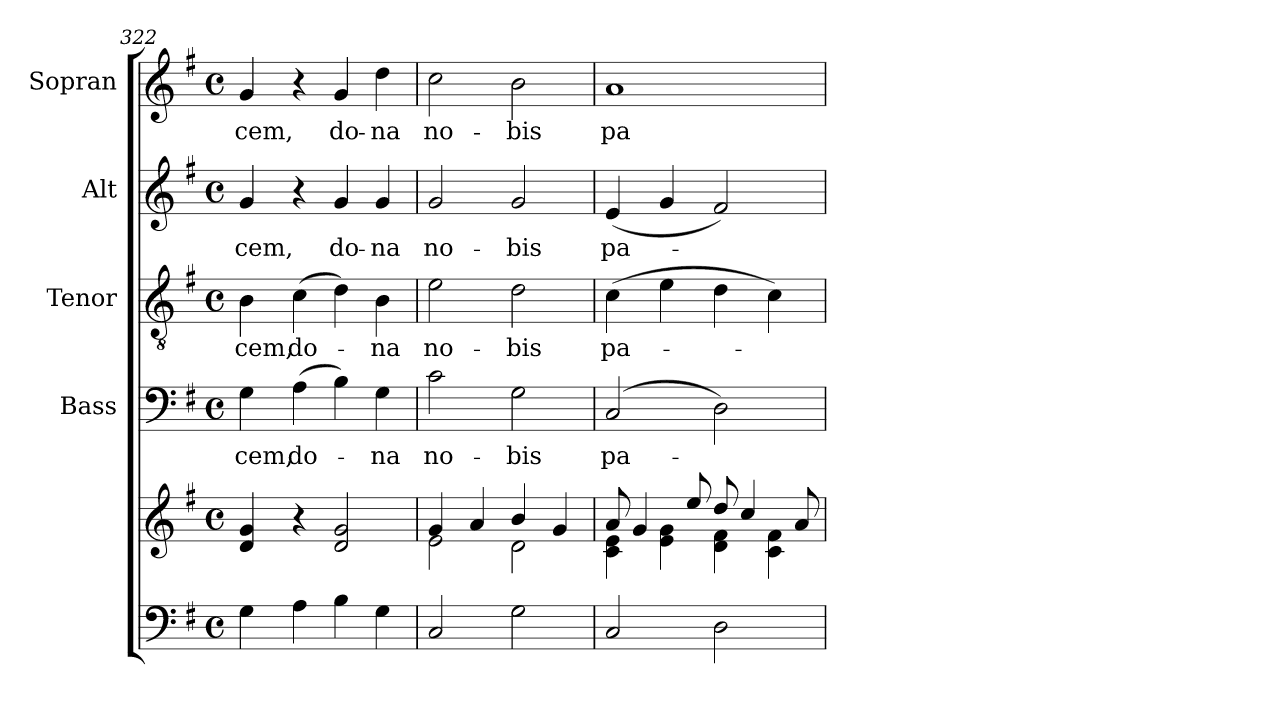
**kern	**kern	**kern	**text	**kern	**text	**kern	**text	**kern	**text
*part5	*part5	*part4	*part4	*part3	*part3	*part2	*part2	*part1	*part1
*staff6	*staff5	*staff4	*staff4	*staff3	*staff3	*staff2	*staff2	*staff1	*staff1
*	*	*I"Bass	*	*I"Tenor	*	*I"Alt	*	*I"Sopran	*
*	*	*I'B.	*	*I'T.	*	*I'A.	*	*I'S.	*
*clefF4	*clefG2	*clefF4	*	*clefGv2	*	*clefG2	*	*clefG2	*
*k[f#]	*k[f#]	*k[f#]	*	*k[f#]	*	*k[f#]	*	*k[f#]	*
*G:	*G:	*G:	*	*G:	*	*G:	*	*G:	*
*M4/4	*M4/4	*M4/4	*	*M4/4	*	*M4/4	*	*M4/4	*
*met(c)	*met(c)	*met(c)	*	*met(c)	*	*met(c)	*	*met(c)	*
=322	=322	=322	=322	=322	=322	=322	=322	=322	=322
!	!	!	!LO:LY:b	!	!LO:LY:b	!	!LO:LY:b	!	!LO:LY:b
4G\	4d/ 4g/	4G\	-cem,	4B\	-cem,	4g/	-cem,	4g/	-cem,
!	!	!	!LO:LY:b	!	!LO:LY:b	!	!	!	!
4A\	4r	(>4A\	do-	(>4c\	do-	4r	.	4r	.
!	!	!	!	!	!	!	!LO:LY:b	!	!LO:LY:b
4B\	2d/ 2g/	4B\)	.	4d\)	.	4g/	do-	4g/	do-
!	!	!	!LO:LY:b	!	!LO:LY:b	!	!LO:LY:b	!	!LO:LY:b
4G\	.	4G\	-na	4B\	-na	4g/	-na	4dd\	-na
=323	=323	=323	=323	=323	=323	=323	=323	=323	=323
*	*^	*	*	*	*	*	*	*	*
!	!	!	!	!LO:LY:b	!	!LO:LY:b	!	!LO:LY:b	!	!LO:LY:b
2C/	4g/	2e\	2c\	no-	2e\	no-	2g/	no-	2cc\	no-
.	4a/	.	.	.	.	.	.	.	.	.
!	!	!	!	!LO:LY:b	!	!LO:LY:b	!	!LO:LY:b	!	!LO:LY:b
2G\	4b/	2d\	2G\	-bis	2d\	-bis	2g/	-bis	2b\	-bis
.	4g/	.	.	.	.	.	.	.	.	.
=324	=324	=324	=324	=324	=324	=324	=324	=324	=324	=324
!	!	!	!	!LO:LY:b	!	!LO:LY:b	!	!LO:LY:b	!	!LO:LY:b
2C/	8a/	4c\ 4e\	(2C/	pa-	(>4c\	pa-	(<4e/	pa-	1a	pa-
.	4g/	.	.	.	.	.	.	.	.	.
.	.	4e\ 4g\	.	.	4e\	.	4g/	.	.	.
.	8ee/	.	.	.	.	.	.	.	.	.
2D\	8dd/	4d\ 4f#\	2D\)	.	4d\	.	2f#/)	.	.	.
.	4cc/	.	.	.	.	.	.	.	.	.
.	.	4c\ 4f#\	.	.	4c\)	.	.	.	.	.
.	8a/	.	.	.	.	.	.	.	.	.
*	*v	*v	*	*	*	*	*	*	*	*
=	=	=	=	=	=	=	=	=	=
*-	*-	*-	*-	*-	*-	*-	*-	*-	*-
